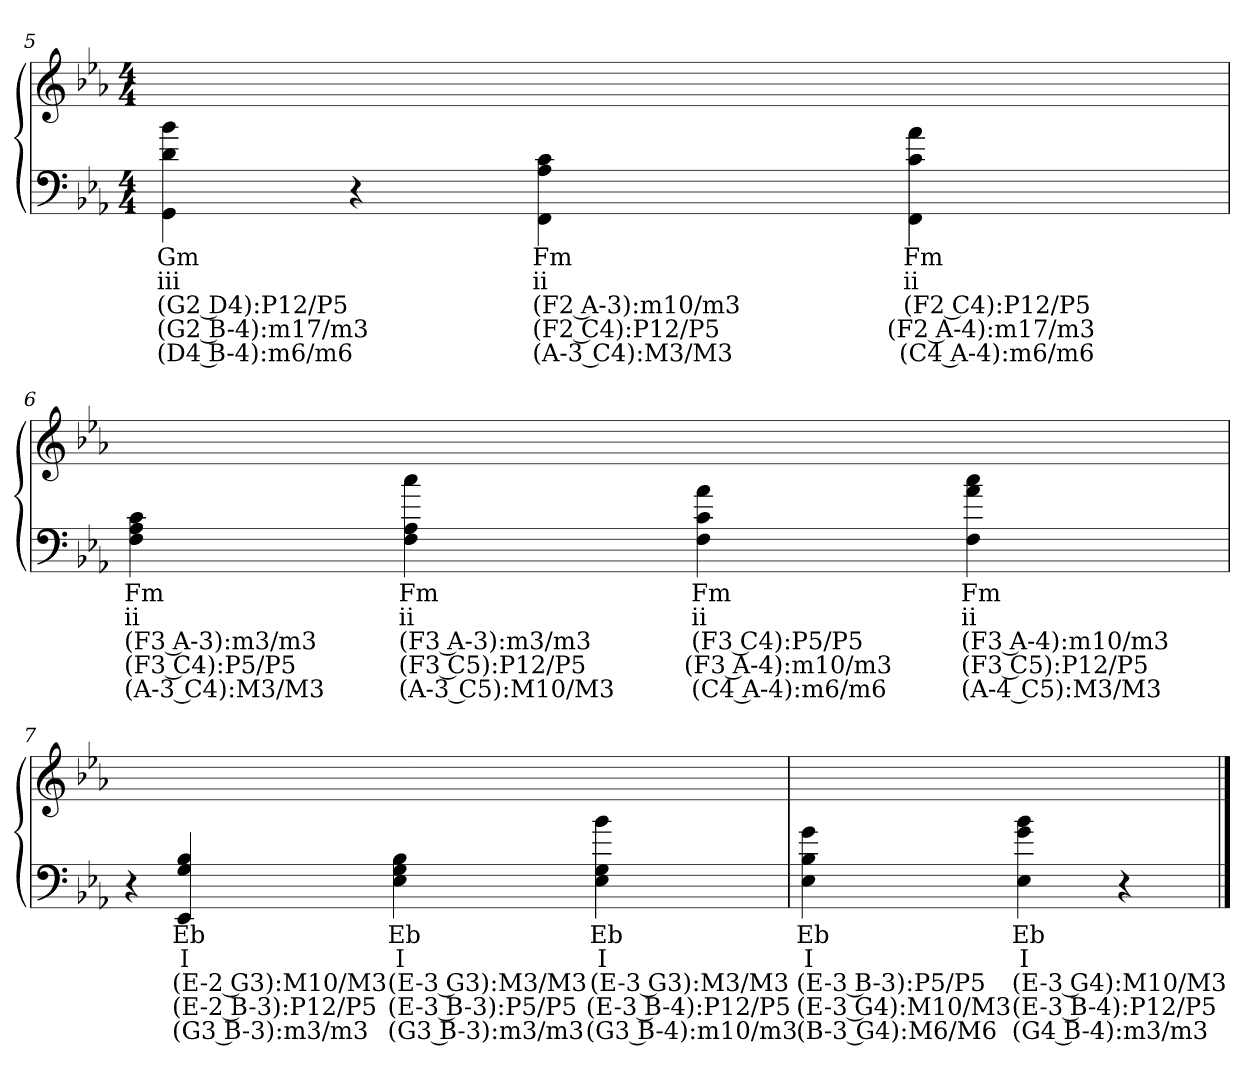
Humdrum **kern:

**kern	**text	**text	**text	**text	**text	**kern
*part2	*part2	*part2	*part2	*part2	*part2	*part1
*staff2	*staff2	*staff2	*staff2	*staff2	*staff2	*staff1
*clefF4	*	*	*	*	*	*clefG2
*k[b-e-a-]	*	*	*	*	*	*k[b-e-a-]
*E-:	*	*	*	*	*	*E-:
*M4/4	*	*	*	*	*	*M4/4
=5	=5	=5	=5	=5	=5	=5
4GG 4d 4b-	Gm	iii	(G2 D4):P12/P5	(G2 B-4):m17/m3	(D4 B-4):m6/m6	1ryy
4r	.	.	.	.	.	.
4FF 4A- 4c	Fm	ii	(F2 A-3):m10/m3	(F2 C4):P12/P5	(A-3 C4):M3/M3	.
4FF 4c 4a-	Fm	ii	(F2 C4):P12/P5	(F2 A-4):m17/m3	(C4 A-4):m6/m6	.
=6	=6	=6	=6	=6	=6	=6
4F 4A- 4c	Fm	ii	(F3 A-3):m3/m3	(F3 C4):P5/P5	(A-3 C4):M3/M3	1ryy
4F 4A- 4cc	Fm	ii	(F3 A-3):m3/m3	(F3 C5):P12/P5	(A-3 C5):M10/M3	.
4F 4c 4a-	Fm	ii	(F3 C4):P5/P5	(F3 A-4):m10/m3	(C4 A-4):m6/m6	.
4F 4a- 4cc	Fm	ii	(F3 A-4):m10/m3	(F3 C5):P12/P5	(A-4 C5):M3/M3	.
=7	=7	=7	=7	=7	=7	=7
4r	.	.	.	.	.	1ryy
4EE- 4G 4B-	Eb	I	(E-2 G3):M10/M3	(E-2 B-3):P12/P5	(G3 B-3):m3/m3	.
4E- 4G 4B-	Eb	I	(E-3 G3):M3/M3	(E-3 B-3):P5/P5	(G3 B-3):m3/m3	.
4E- 4G 4b-	Eb	I	(E-3 G3):M3/M3	(E-3 B-4):P12/P5	(G3 B-4):m10/m3	.
=8	=8	=8	=8	=8	=8	=8
4E- 4B- 4g	Eb	I	(E-3 B-3):P5/P5	(E-3 G4):M10/M3	(B-3 G4):M6/M6	2.ryy
4E- 4g 4b-	Eb	I	(E-3 G4):M10/M3	(E-3 B-4):P12/P5	(G4 B-4):m3/m3	.
4r	.	.	.	.	.	.
==	==	==	==	==	==	==
*-	*-	*-	*-	*-	*-	*-
